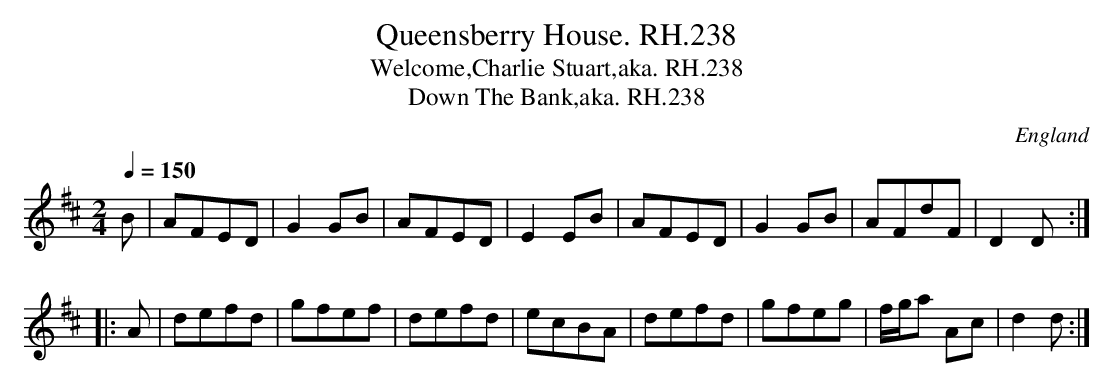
X:1
T:Queensberry House. RH.238
T:Welcome,Charlie Stuart,aka. RH.238
T:Down The Bank,aka. RH.238
L:1/8
M:2/4
O:England
Q:1/4=150
K:D
B|AFED|G2GB|AFED|E2EB|\
AFED|G2GB|AFdF|D2D:|!
|:A|defd|gfef|defd|ecBA|\
defd|gfeg|f/g/a Ac|d2d:|
